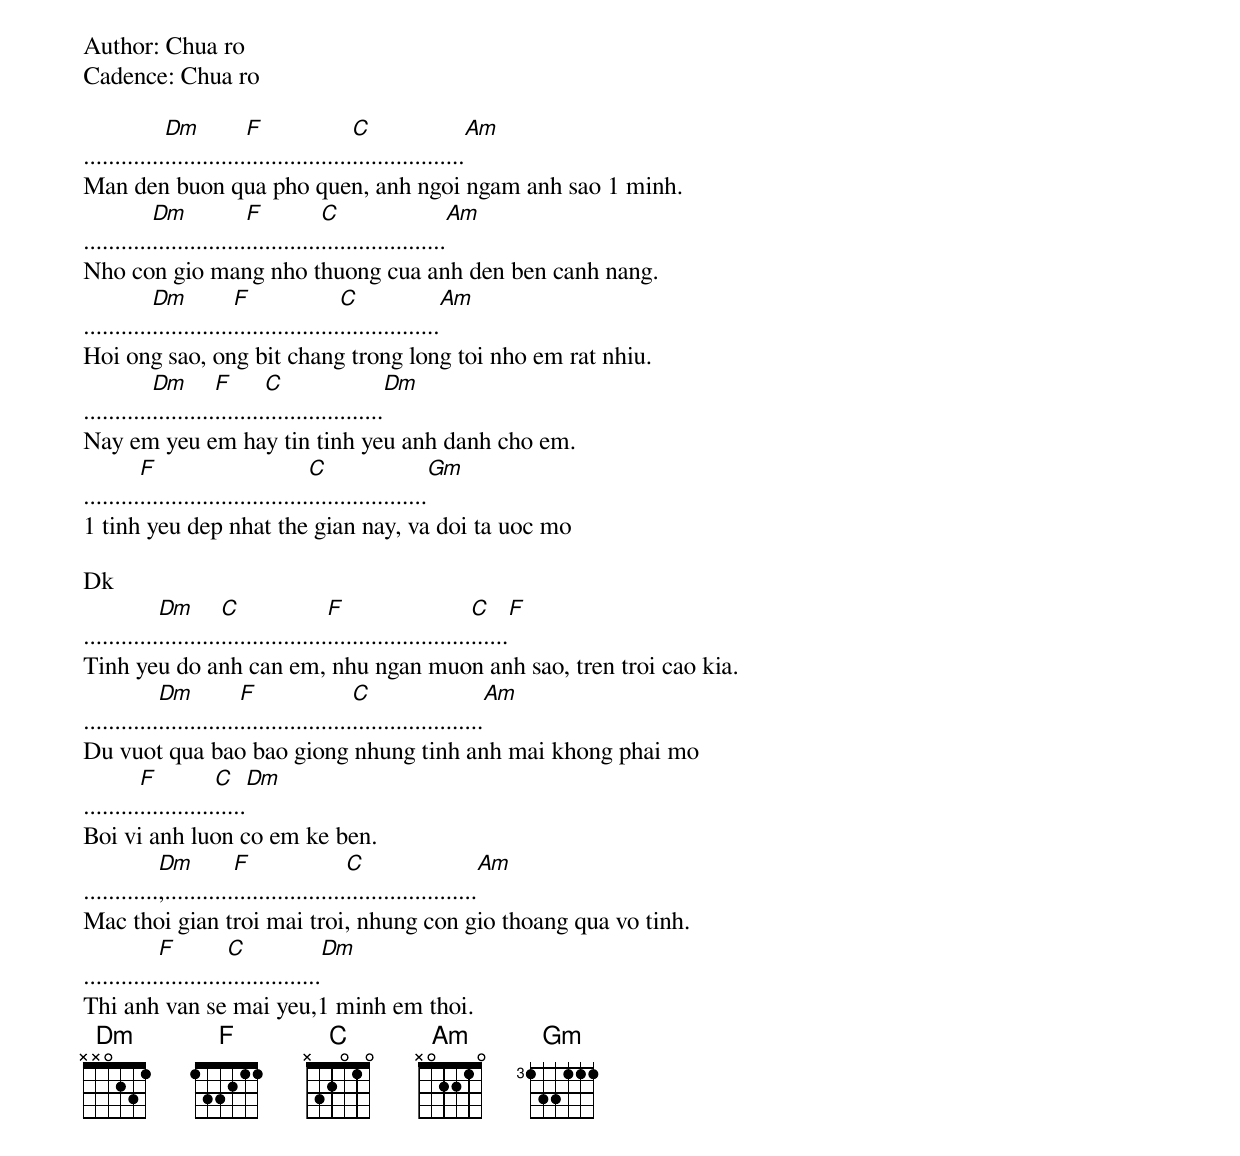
Author: Chua ro
Cadence: Chua ro

.............[Dm].............[F].................[C]..................[Am]
Man den buon qua pho quen, anh ngoi ngam anh sao 1 minh.
...........[Dm]...............[F]............[C]....................[Am]
Nho con gio mang nho thuong cua anh den ben canh nang.
...........[Dm].............[F].................[C]................[Am]
Hoi ong sao, ong bit chang trong long toi nho em rat nhiu.
...........[Dm]..........[F]........[C]...................[Dm]
Nay em yeu em hay tin tinh yeu anh danh cho em.
.........[F]...........................[C]...................[Gm]
1 tinh yeu dep nhat the gian nay, va doi ta uoc mo

Dk
............[Dm]..........[C].................[F].......................[C]......[F]
Tinh yeu do anh can em, nhu ngan muon anh sao, tren troi cao kia.
............[Dm].............[F]..................[C].....................[Am]
Du vuot qua bao bao giong nhung tinh anh mai khong phai mo
.........[F]............[C].....[Dm]
Boi vi anh luon co em ke ben.
............[Dm],...........[F]..................[C].....................[Am]
Mac thoi gian troi mai troi, nhung con gio thoang qua vo tinh.
............[F]...........[C]...............[Dm]
Thi anh van se mai yeu,1 minh em thoi.
